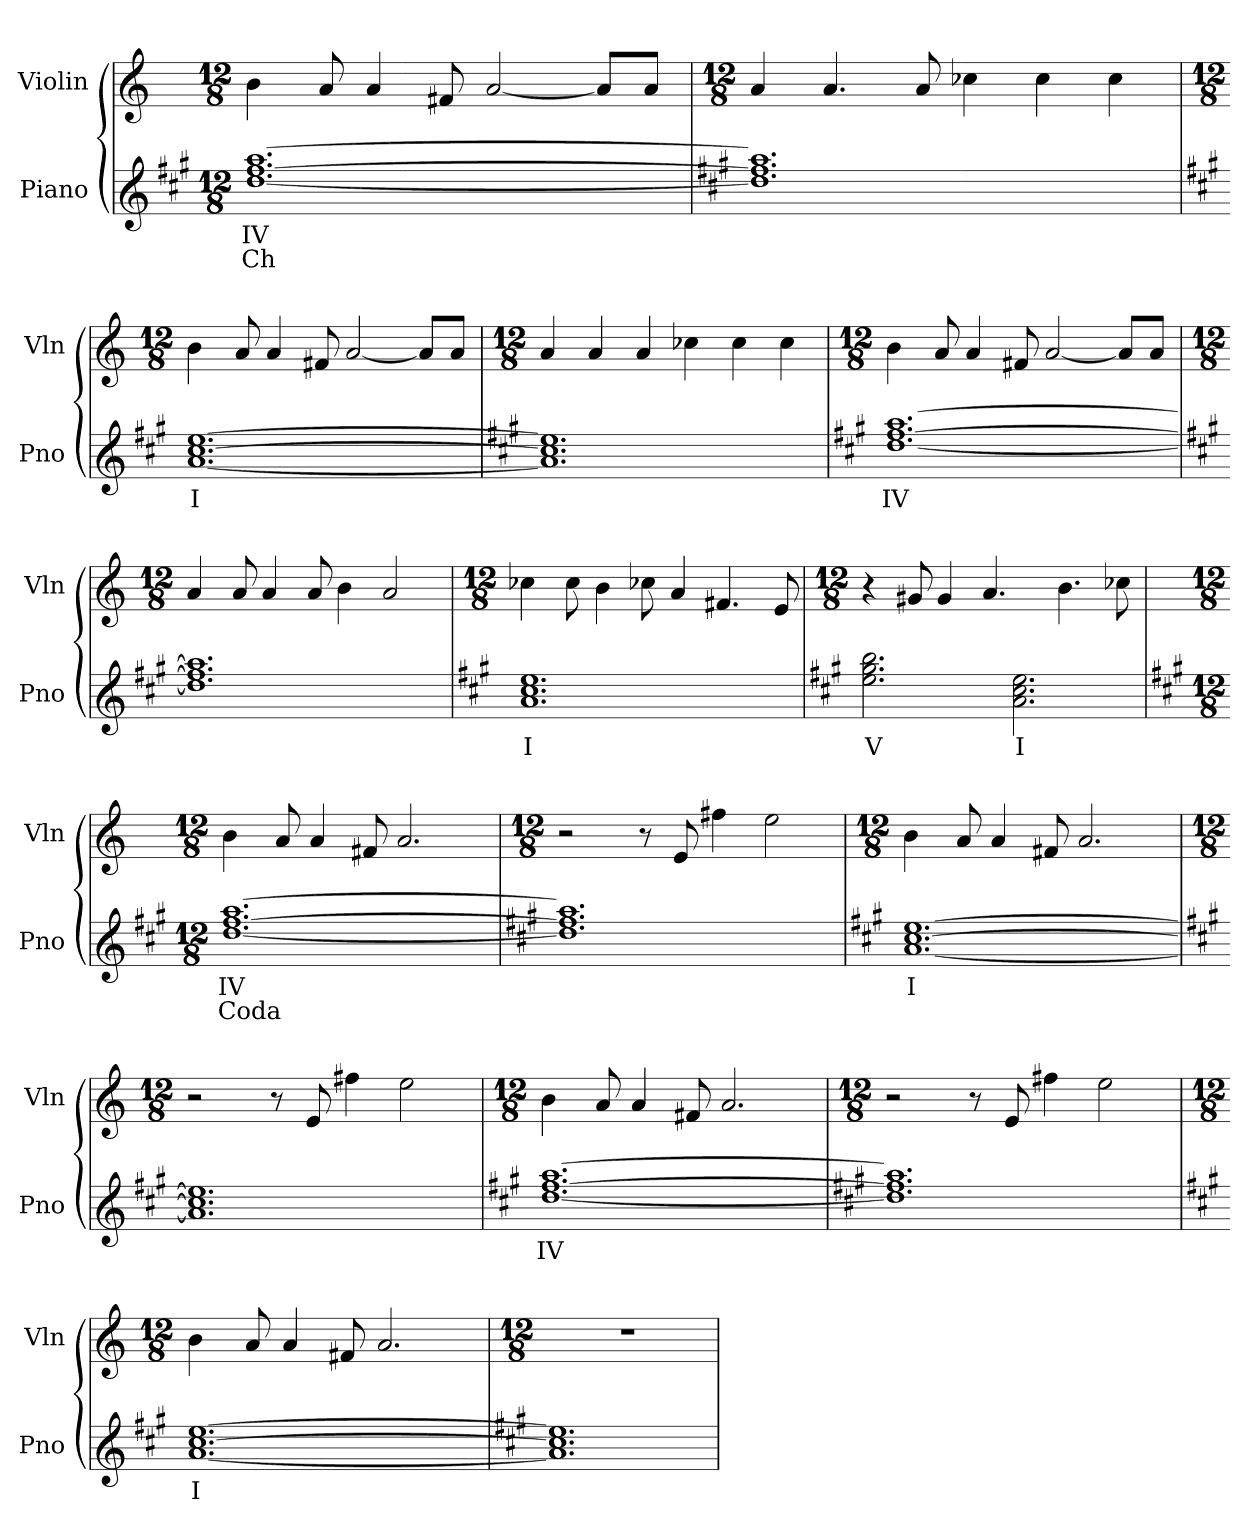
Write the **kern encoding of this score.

**kern	**text	**text	**kern
*part2	*part2	*part2	*part1
*staff2	*staff2	*staff2	*staff1
*I"Piano	*	*	*I"Violin
*I'Pno	*	*	*I'Vln
*k[f#c#g#]	*	*	*
*A:	*	*	*
*M12/8	*	*	*M12/8
=	=	=	=
[1.dd [1.ff# [1.aa	IV	Ch	4b
.	.	.	8a
.	.	.	4a
.	.	.	8f#X
.	.	.	[2a
.	.	.	8aL]
.	.	.	8aJ
=	=	=	=
*k[f#c#g#]	*	*	*
*A:	*	*	*
*	*	*	*M12/8
1.dd] 1.ff#] 1.aa]	.	.	4a
.	.	.	4.a
.	.	.	8a
.	.	.	4cc-X
.	.	.	4cc-
.	.	.	4cc-
=	=	=	=
*k[f#c#g#]	*	*	*
*A:	*	*	*
*	*	*	*M12/8
[1.a [1.cc# [1.ee	I	.	4b
.	.	.	8a
.	.	.	4a
.	.	.	8f#X
.	.	.	[2a
.	.	.	8aL]
.	.	.	8aJ
=	=	=	=
*k[f#c#g#]	*	*	*
*A:	*	*	*
*	*	*	*M12/8
1.a] 1.cc#] 1.ee]	.	.	4a
.	.	.	4a
.	.	.	4a
.	.	.	4cc-X
.	.	.	4cc-
.	.	.	4cc-
=	=	=	=
*k[f#c#g#]	*	*	*
*A:	*	*	*
*	*	*	*M12/8
[1.dd [1.ff# [1.aa	IV	.	4b
.	.	.	8a
.	.	.	4a
.	.	.	8f#X
.	.	.	[2a
.	.	.	8aL]
.	.	.	8aJ
=	=	=	=
*k[f#c#g#]	*	*	*
*A:	*	*	*
*	*	*	*M12/8
1.dd] 1.ff#] 1.aa]	.	.	4a
.	.	.	8a
.	.	.	4a
.	.	.	8a
.	.	.	4b
.	.	.	2a
=	=	=	=
*k[f#c#g#]	*	*	*
*A:	*	*	*
*	*	*	*M12/8
1.a 1.cc# 1.ee	I	.	4cc-X
.	.	.	8cc-
.	.	.	4b
.	.	.	8cc-X
.	.	.	4a
.	.	.	4.f#X
.	.	.	8e
=	=	=	=
*k[f#c#g#]	*	*	*
*A:	*	*	*
*	*	*	*M12/8
2.ee 2.gg# 2.bb	V	.	4r
.	.	.	8g#X
.	.	.	4g#
.	.	.	4.a
2.a 2.cc# 2.ee	I	.	.
.	.	.	4.b
.	.	.	8cc-X
=	=	=	=
*k[f#c#g#]	*	*	*
*A:	*	*	*
*M12/8	*	*	*M12/8
[1.dd [1.ff# [1.aa	IV	Coda	4b
.	.	.	8a
.	.	.	4a
.	.	.	8f#X
.	.	.	2.a
=	=	=	=
*k[f#c#g#]	*	*	*
*A:	*	*	*
*	*	*	*M12/8
1.dd] 1.ff#] 1.aa]	.	.	2r
.	.	.	8r
.	.	.	8e
.	.	.	4ff#X
.	.	.	2ee
=	=	=	=
*k[f#c#g#]	*	*	*
*A:	*	*	*
*	*	*	*M12/8
[1.a [1.cc# [1.ee	I	.	4b
.	.	.	8a
.	.	.	4a
.	.	.	8f#X
.	.	.	2.a
=	=	=	=
*k[f#c#g#]	*	*	*
*A:	*	*	*
*	*	*	*M12/8
1.a] 1.cc#] 1.ee]	.	.	2r
.	.	.	8r
.	.	.	8e
.	.	.	4ff#X
.	.	.	2ee
=	=	=	=
*k[f#c#g#]	*	*	*
*A:	*	*	*
*	*	*	*M12/8
[1.dd [1.ff# [1.aa	IV	.	4b
.	.	.	8a
.	.	.	4a
.	.	.	8f#X
.	.	.	2.a
=	=	=	=
*k[f#c#g#]	*	*	*
*A:	*	*	*
*	*	*	*M12/8
1.dd] 1.ff#] 1.aa]	.	.	2r
.	.	.	8r
.	.	.	8e
.	.	.	4ff#X
.	.	.	2ee
=	=	=	=
*k[f#c#g#]	*	*	*
*A:	*	*	*
*	*	*	*M12/8
[1.a [1.cc# [1.ee	I	.	4b
.	.	.	8a
.	.	.	4a
.	.	.	8f#X
.	.	.	2.a
=	=	=	=
*k[f#c#g#]	*	*	*
*A:	*	*	*
*	*	*	*M12/8
1.a] 1.cc#] 1.ee]	.	.	1.r
=	=	=	=
*-	*-	*-	*-
